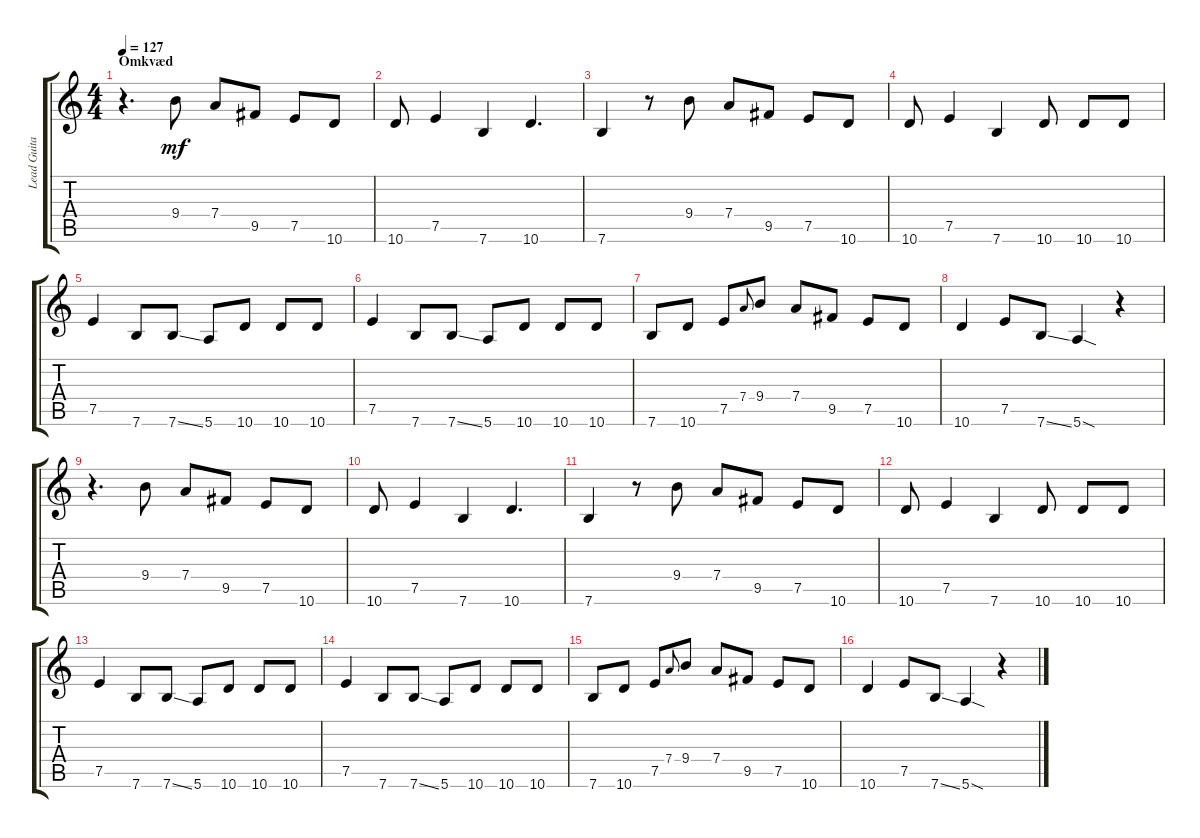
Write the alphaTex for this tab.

\track ("Lead Guitar" "Lead Guita") {instrument distortionguitar}
\staff {score tabs}
\tuning (E4 B3 G3 D3 A2 E2) {hide}
\ts (4 4)
\section ("" "Omkvæd")
\tempo 127
\clef g2
\ks c
r.4{d dy mf} 9.4.8 7.4.8 9.5.8 7.5.8 10.6.8 |
10.6.8 7.5.4 7.6.4 10.6.4{d} |
7.6.4 r.8 9.4.8 7.4.8 9.5.8 7.5.8 10.6.8 |
10.6.8 7.5.4 7.6.4 10.6.8 10.6.8 10.6.8 |
7.5.4 7.6.8 7.6{ss}.8 5.6.8 10.6.8 10.6.8 10.6.8 |
7.5.4 7.6.8 7.6{ss}.8 5.6.8 10.6.8 10.6.8 10.6.8 |
7.6.8 10.6.8 7.5.8 7.4.8{gr onbeat} 9.4.8 7.4.8 9.5.8 7.5.8 10.6.8 |
10.6.4 7.5.8 7.6{ss}.8 5.6{sod}.4 r.4 |
r.4{d} 9.4.8 7.4.8 9.5.8 7.5.8 10.6.8 |
10.6.8 7.5.4 7.6.4 10.6.4{d} |
7.6.4 r.8 9.4.8 7.4.8 9.5.8 7.5.8 10.6.8 |
10.6.8 7.5.4 7.6.4 10.6.8 10.6.8 10.6.8 |
7.5.4 7.6.8 7.6{ss}.8 5.6.8 10.6.8 10.6.8 10.6.8 |
7.5.4 7.6.8 7.6{ss}.8 5.6.8 10.6.8 10.6.8 10.6.8 |
7.6.8 10.6.8 7.5.8 7.4.8{gr onbeat} 9.4.8 7.4.8 9.5.8 7.5.8 10.6.8 |
10.6.4 7.5.8 7.6{ss}.8 5.6{sod}.4 r.4
